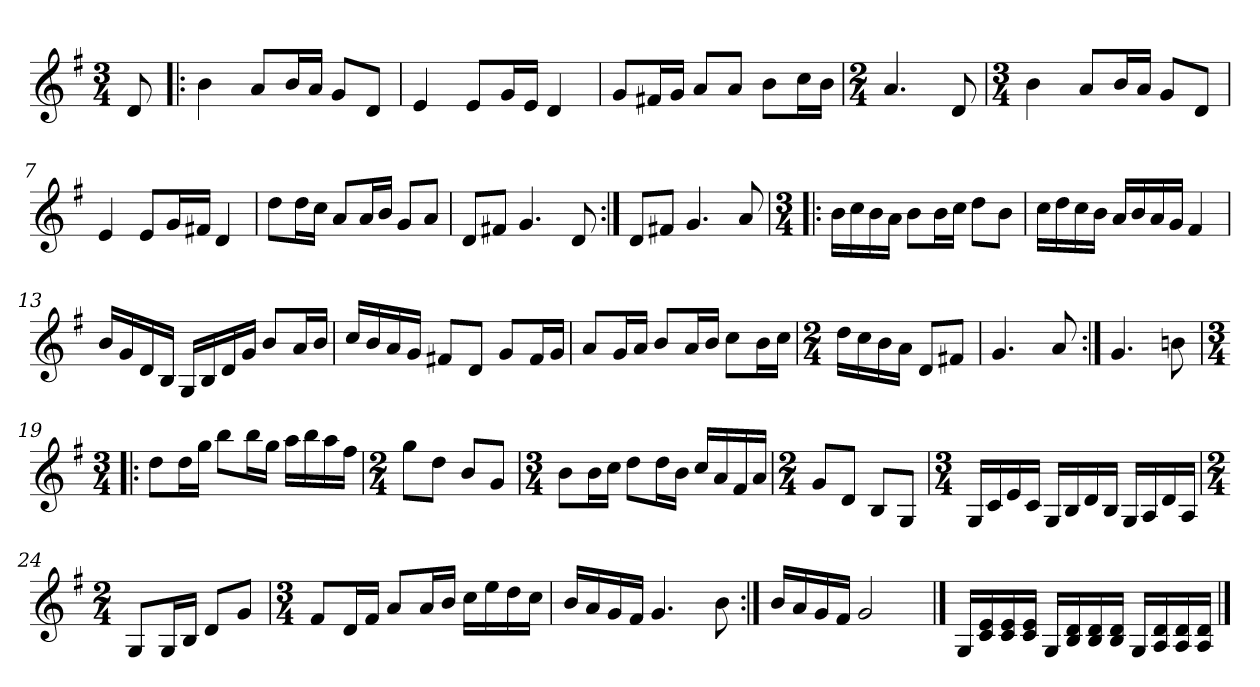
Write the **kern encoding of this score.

**kern
*part1
*staff1
*clefG2
*k[f#]
*G:
*M3/4
=1
8d/
=2!|:
4b\
8a/L
16b/L
16a/JJ
8g/L
8d/J
=3
4e/
8e/L
16g/L
16e/JJ
4d/
=4
8g/L
16f#X/L
16g/JJ
8a/L
8a/J
8b\L
16cc\L
16b\JJ
=5
*M2/4
4.a/
8d/
=6
*M3/4
4b\
8a/L
16b/L
16a/JJ
8g/L
8d/J
=7
4e/
8e/L
16g/L
16f#X/JJ
4d/
!!LO:LB:g=z
=8
8dd\L
16dd\L
16cc\JJ
8a/L
16a/L
16b/JJ
8g/L
8a/J
=9
8d/L
8f#X/J
4.g/
8d/
=10:|!
8d/L
8f#X/J
4.g/
8a/
=11!|:
*M3/4
16b\LL
16cc\
16b\
16a\JJ
8b\L
16b\L
16cc\JJ
8dd\L
8b\J
=12
16cc\LL
16dd\
16cc\
16b\JJ
16a/LL
16b/
16a/
16g/JJ
4f#/
!!LO:LB:g=z
=13
16b/LL
16g/
16d/
16B/JJ
16G/LL
16B/
16d/
16g/JJ
8b/L
16a/L
16b/JJ
=14
16cc/LL
16b/
16a/
16g/JJ
8f#X/L
8d/J
8g/L
16f#/L
16g/JJ
=15
8a/L
16g/L
16a/JJ
8b/L
16a/L
16b/JJ
8cc\L
16b\L
16cc\JJ
=16
*M2/4
16dd\LL
16cc\
16b\
16a\JJ
8d/L
8f#X/J
=17
4.g/
8a/
=18:|!
4.g/
8bn\
!!LO:LB:g=z
=19!|:
*M3/4
8dd\L
16dd\L
16gg\JJ
8bb\L
16bb\L
16gg\JJ
16aa\LL
16bb\
16aa\
16ff#\JJ
=20
*M2/4
8gg\L
8dd\J
8b/L
8g/J
=21
*M3/4
8b\L
16b\L
16cc\JJ
8dd\L
16dd\L
16b\JJ
16cc/LL
16a/
16f#/
16a/JJ
=22
*M2/4
8g/L
8d/J
8B/L
8G/J
!!LO:LB:g=z
=23
*M3/4
16G/LL
16c/
16e/
16c/JJ
16G/LL
16B/
16d/
16B/JJ
16G/LL
16A/
16d/
16A/JJ
=24
*M2/4
8G/L
16G/L
16B/JJ
8d/L
8g/J
=25
*M3/4
8f#/L
16d/L
16f#/JJ
8a/L
16a/L
16b/JJ
16cc\LL
16ee\
16dd\
16cc\JJ
=26
16b/LL
16a/
16g/
16f#/JJ
4.g/
8b\
=27:|!
16b/LL
16a/
16g/
16f#/JJ
2g/
!!LO:LB:g=z
==28
16G/LL
16c/ 16e/
16c/ 16e/
16c/ 16e/JJ
16G/LL
16B/ 16d/
16B/ 16d/
16B/ 16d/JJ
16G/LL
16A/ 16d/
16A/ 16d/
16A/ 16d/JJ
==
*-
